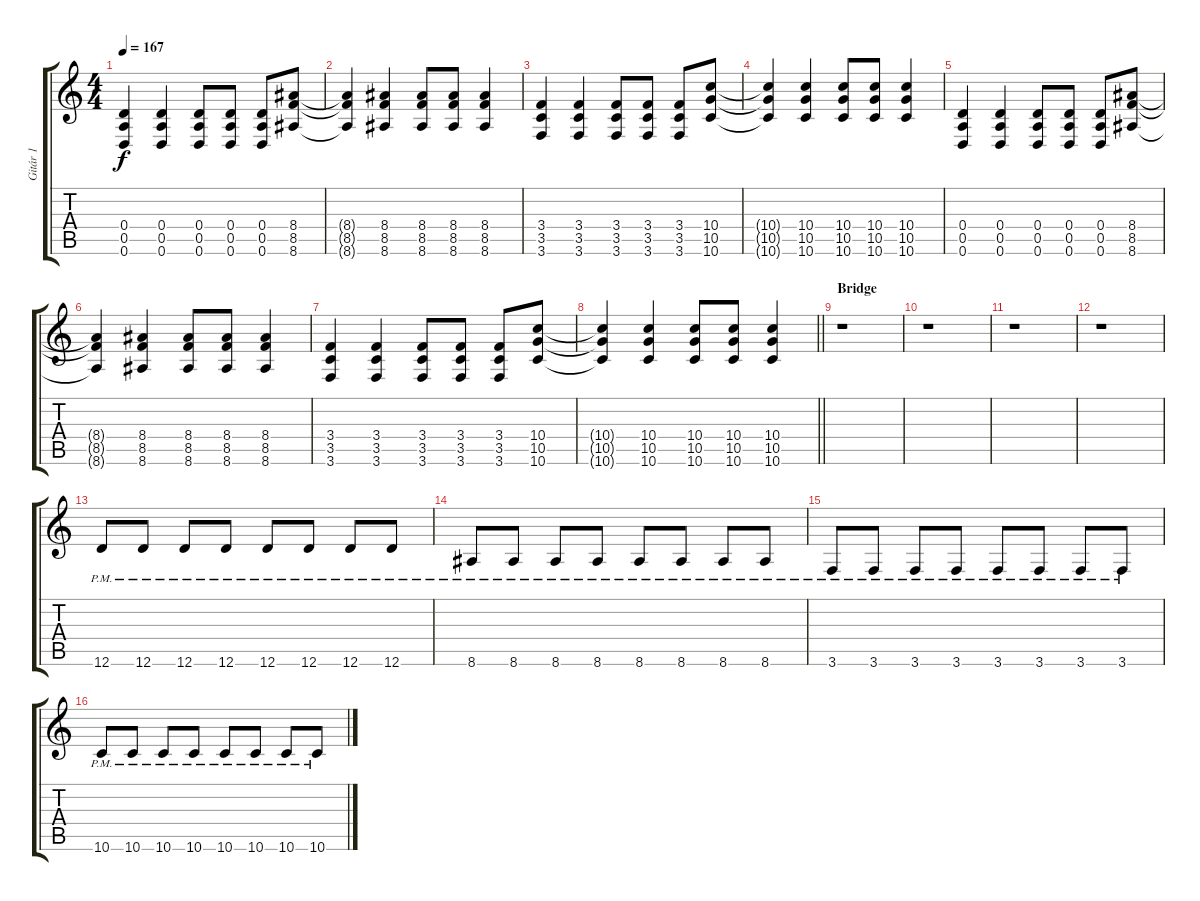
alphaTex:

\track ("Gitár 1" "Gitár 1") {instrument overdrivenguitar}
\staff {score tabs}
\tuning (E4 B3 G3 D3 A2 D2) {hide}
\ts (4 4)
\tempo 167
\clef g2
\ks c
(0.4 0.5 0.6).4{dy f} (0.4 0.5 0.6).4 (0.4 0.5 0.6).8 (0.4 0.5 0.6).8 (0.4 0.5 0.6).8 (8.4 8.5 8.6).8 |
(8.4{t} 8.5{t} 8.6{t}).4 (8.4 8.5 8.6).4 (8.4 8.5 8.6).8 (8.4 8.5 8.6).8 (8.4 8.5 8.6).4 |
(3.4 3.5 3.6).4 (3.4 3.5 3.6).4 (3.4 3.5 3.6).8 (3.4 3.5 3.6).8 (3.4 3.5 3.6).8 (10.4 10.5 10.6).8 |
(10.4{t} 10.5{t} 10.6{t}).4 (10.4 10.5 10.6).4 (10.4 10.5 10.6).8 (10.4 10.5 10.6).8 (10.4 10.5 10.6).4 |
(0.4 0.5 0.6).4 (0.4 0.5 0.6).4 (0.4 0.5 0.6).8 (0.4 0.5 0.6).8 (0.4 0.5 0.6).8 (8.4 8.5 8.6).8 |
(8.4{t} 8.5{t} 8.6{t}).4 (8.4 8.5 8.6).4 (8.4 8.5 8.6).8 (8.4 8.5 8.6).8 (8.4 8.5 8.6).4 |
(3.4 3.5 3.6).4 (3.4 3.5 3.6).4 (3.4 3.5 3.6).8 (3.4 3.5 3.6).8 (3.4 3.5 3.6).8 (10.4 10.5 10.6).8 |
\barLineRight lightlight
(10.4{t} 10.5{t} 10.6{t}).4 (10.4 10.5 10.6).4 (10.4 10.5 10.6).8 (10.4 10.5 10.6).8 (10.4 10.5 10.6).4 |
\section ("" "Bridge")
r.1 |
r.1 |
r.1 |
r.1 |
12.6{pm}.8 12.6{pm}.8 12.6{pm}.8 12.6{pm}.8 12.6{pm}.8 12.6{pm}.8 12.6{pm}.8 12.6{pm}.8 |
8.6{pm}.8 8.6{pm}.8 8.6{pm}.8 8.6{pm}.8 8.6{pm}.8 8.6{pm}.8 8.6{pm}.8 8.6{pm}.8 |
3.6{pm}.8 3.6{pm}.8 3.6{pm}.8 3.6{pm}.8 3.6{pm}.8 3.6{pm}.8 3.6{pm}.8 3.6{pm}.8 |
10.6{pm}.8 10.6{pm}.8 10.6{pm}.8 10.6{pm}.8 10.6{pm}.8 10.6{pm}.8 10.6{pm}.8 10.6{pm}.8
